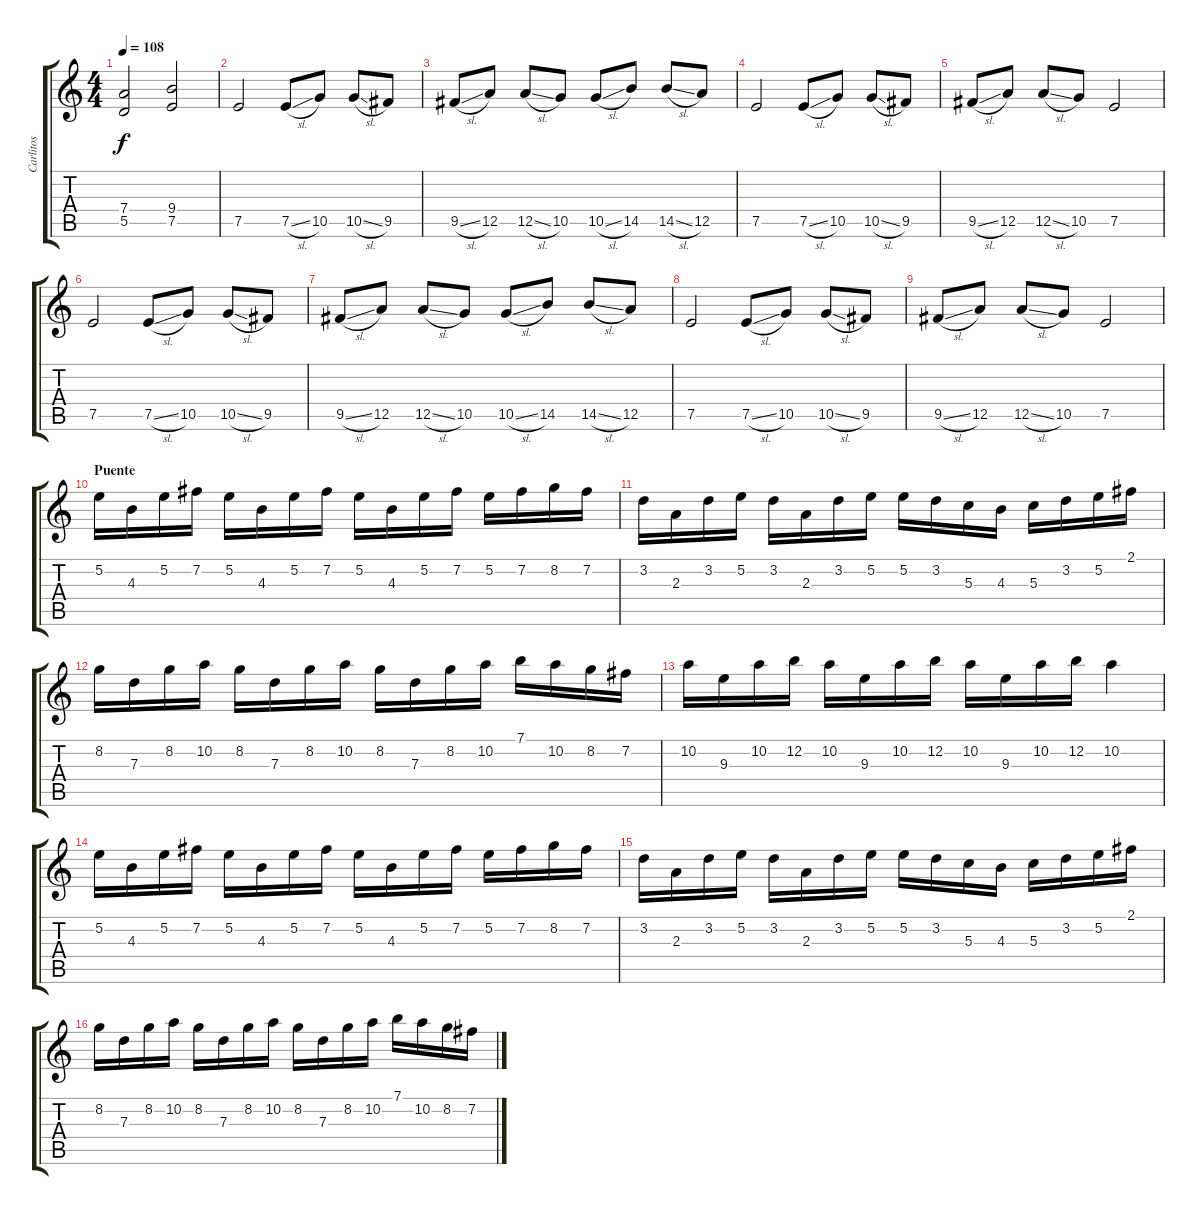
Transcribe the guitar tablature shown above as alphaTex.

\track ("Carlitos" "Carlitos") {instrument distortionguitar}
\staff {score tabs}
\tuning (E4 B3 G3 D3 A2 E2) {hide}
\ts (4 4)
\tempo 108
\clef g2
\ks c
(7.4 5.5).2{dy f} (9.4 7.5).2 |
7.5.2{volume 15} 7.5{sl}.8 10.5.8 10.5{sl}.8 9.5.8 |
9.5{sl}.8 12.5.8 12.5{sl}.8 10.5.8 10.5{sl}.8 14.5.8 14.5{sl}.8 12.5.8 |
7.5.2 7.5{sl}.8 10.5.8 10.5{sl}.8 9.5.8 |
9.5{sl}.8 12.5.8 12.5{sl}.8 10.5.8 7.5.2 |
7.5.2 7.5{sl}.8 10.5.8 10.5{sl}.8 9.5.8 |
9.5{sl}.8 12.5.8 12.5{sl}.8 10.5.8 10.5{sl}.8 14.5.8 14.5{sl}.8 12.5.8 |
7.5.2 7.5{sl}.8 10.5.8 10.5{sl}.8 9.5.8 |
9.5{sl}.8 12.5.8 12.5{sl}.8 10.5.8 7.5.2 |
\section ("" "Puente")
5.2.16{volume 15} 4.3.16 5.2.16 7.2.16 5.2.16 4.3.16 5.2.16 7.2.16 5.2.16 4.3.16 5.2.16 7.2.16 5.2.16 7.2.16 8.2.16 7.2.16 |
3.2.16 2.3.16 3.2.16 5.2.16 3.2.16 2.3.16 3.2.16 5.2.16 5.2.16 3.2.16 5.3.16 4.3.16 5.3.16 3.2.16 5.2.16 2.1.16 |
8.2.16 7.3.16 8.2.16 10.2.16 8.2.16 7.3.16 8.2.16 10.2.16 8.2.16 7.3.16 8.2.16 10.2.16 7.1.16 10.2.16 8.2.16 7.2.16 |
10.2.16 9.3.16 10.2.16 12.2.16 10.2.16 9.3.16 10.2.16 12.2.16 10.2.16 9.3.16 10.2.16 12.2.16 10.2.4 |
5.2.16 4.3.16 5.2.16 7.2.16 5.2.16 4.3.16 5.2.16 7.2.16 5.2.16 4.3.16 5.2.16 7.2.16 5.2.16 7.2.16 8.2.16 7.2.16 |
3.2.16 2.3.16 3.2.16 5.2.16 3.2.16 2.3.16 3.2.16 5.2.16 5.2.16 3.2.16 5.3.16 4.3.16 5.3.16 3.2.16 5.2.16 2.1.16 |
8.2.16 7.3.16 8.2.16 10.2.16 8.2.16 7.3.16 8.2.16 10.2.16 8.2.16 7.3.16 8.2.16 10.2.16 7.1.16 10.2.16 8.2.16 7.2.16
